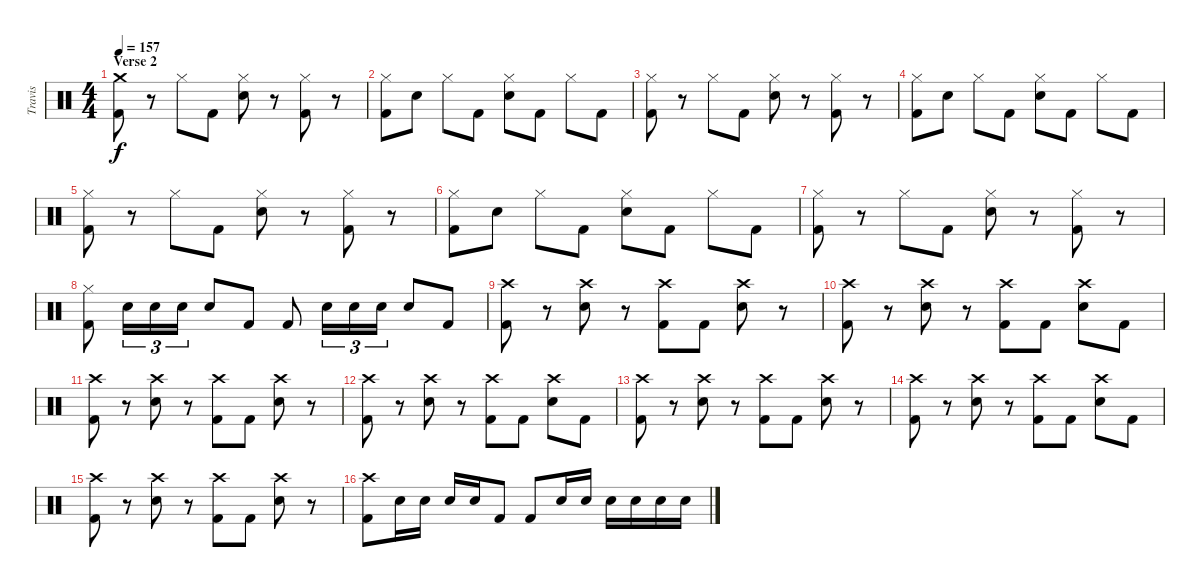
\track ("Travis" "Travis") {instrument percussion}
\staff {score}
\articulation defaults
\ts (4 4)
\section ("" "Verse 2")
\tempo 157
\clef neutral
\ks c
("Crash medium (hit)" "Kick (hit) 2").8{dy f} r.8 "Hi-Hat (closed)".8 "Kick (hit) 2".8 ("Hi-Hat (closed)" "Electric Snare (hit)").8 r.8 ("Hi-Hat (closed)" "Kick (hit) 2").8 r.8 |
("Hi-Hat (closed)" "Kick (hit) 2").8 "Electric Snare (hit)".8 "Hi-Hat (closed)".8 "Kick (hit) 2".8 ("Hi-Hat (closed)" "Electric Snare (hit)").8 "Kick (hit) 2".8 "Hi-Hat (closed)".8 "Kick (hit) 2".8 |
("Hi-Hat (closed)" "Kick (hit) 2").8 r.8 "Hi-Hat (closed)".8 "Kick (hit) 2".8 ("Hi-Hat (closed)" "Electric Snare (hit)").8 r.8 ("Hi-Hat (closed)" "Kick (hit) 2").8 r.8 |
("Hi-Hat (closed)" "Kick (hit) 2").8 "Electric Snare (hit)".8 "Hi-Hat (closed)".8 "Kick (hit) 2".8 ("Hi-Hat (closed)" "Electric Snare (hit)").8 "Kick (hit) 2".8 "Hi-Hat (closed)".8 "Kick (hit) 2".8 |
("Hi-Hat (closed)" "Kick (hit) 2").8 r.8 "Hi-Hat (closed)".8 "Kick (hit) 2".8 ("Hi-Hat (closed)" "Electric Snare (hit)").8 r.8 ("Hi-Hat (closed)" "Kick (hit) 2").8 r.8 |
("Hi-Hat (closed)" "Kick (hit) 2").8 "Electric Snare (hit)".8 "Hi-Hat (closed)".8 "Kick (hit) 2".8 ("Hi-Hat (closed)" "Electric Snare (hit)").8 "Kick (hit) 2".8 "Hi-Hat (closed)".8 "Kick (hit) 2".8 |
("Hi-Hat (closed)" "Kick (hit) 2").8 r.8 "Hi-Hat (closed)".8 "Kick (hit) 2".8 ("Hi-Hat (closed)" "Electric Snare (hit)").8 r.8 ("Hi-Hat (closed)" "Kick (hit) 2").8 r.8 |
("Hi-Hat (closed)" "Kick (hit) 2").8 "Electric Snare (hit)".16{tu (3 2)} "Electric Snare (hit)".16{tu (3 2)} "Electric Snare (hit)".16{tu (3 2)} "Electric Snare (hit)".8 "Kick (hit) 2".8 "Kick (hit) 2".8 "Electric Snare (hit)".16{tu (3 2)} "Electric Snare (hit)".16{tu (3 2)} "Electric Snare (hit)".16{tu (3 2)} "Electric Snare (hit)".8 "Kick (hit) 2".8 |
("Crash high (hit)" "Kick (hit) 2").8 r.8 ("Crash high (hit)" "Electric Snare (hit)").8 r.8 ("Crash high (hit)" "Kick (hit) 2").8 "Kick (hit) 2".8 ("Crash high (hit)" "Electric Snare (hit)").8 r.8 |
("Crash high (hit)" "Kick (hit) 2").8 r.8 ("Crash high (hit)" "Electric Snare (hit)").8 r.8 ("Crash high (hit)" "Kick (hit) 2").8 "Kick (hit) 2".8 ("Crash high (hit)" "Electric Snare (hit)").8 "Kick (hit) 2".8 |
("Crash high (hit)" "Kick (hit) 2").8 r.8 ("Crash high (hit)" "Electric Snare (hit)").8 r.8 ("Crash high (hit)" "Kick (hit) 2").8 "Kick (hit) 2".8 ("Crash high (hit)" "Electric Snare (hit)").8 r.8 |
("Crash high (hit)" "Kick (hit) 2").8 r.8 ("Crash high (hit)" "Electric Snare (hit)").8 r.8 ("Crash high (hit)" "Kick (hit) 2").8 "Kick (hit) 2".8 ("Crash high (hit)" "Electric Snare (hit)").8 "Kick (hit) 2".8 |
("Crash high (hit)" "Kick (hit) 2").8 r.8 ("Crash high (hit)" "Electric Snare (hit)").8 r.8 ("Crash high (hit)" "Kick (hit) 2").8 "Kick (hit) 2".8 ("Crash high (hit)" "Electric Snare (hit)").8 r.8 |
("Crash high (hit)" "Kick (hit) 2").8 r.8 ("Crash high (hit)" "Electric Snare (hit)").8 r.8 ("Crash high (hit)" "Kick (hit) 2").8 "Kick (hit) 2".8 ("Crash high (hit)" "Electric Snare (hit)").8 "Kick (hit) 2".8 |
("Crash high (hit)" "Kick (hit) 2").8 r.8 ("Crash high (hit)" "Electric Snare (hit)").8 r.8 ("Crash high (hit)" "Kick (hit) 2").8 "Kick (hit) 2".8 ("Crash high (hit)" "Electric Snare (hit)").8 r.8 |
("Crash high (hit)" "Kick (hit) 2").8 "Electric Snare (hit)".16 "Electric Snare (hit)".16 "Electric Snare (hit)".16 "Electric Snare (hit)".16 "Kick (hit) 2".8 "Kick (hit) 2".8 "Electric Snare (hit)".16 "Electric Snare (hit)".16 "Electric Snare (hit)".16 "Electric Snare (hit)".16 "Electric Snare (hit)".16 "Electric Snare (hit)".16
